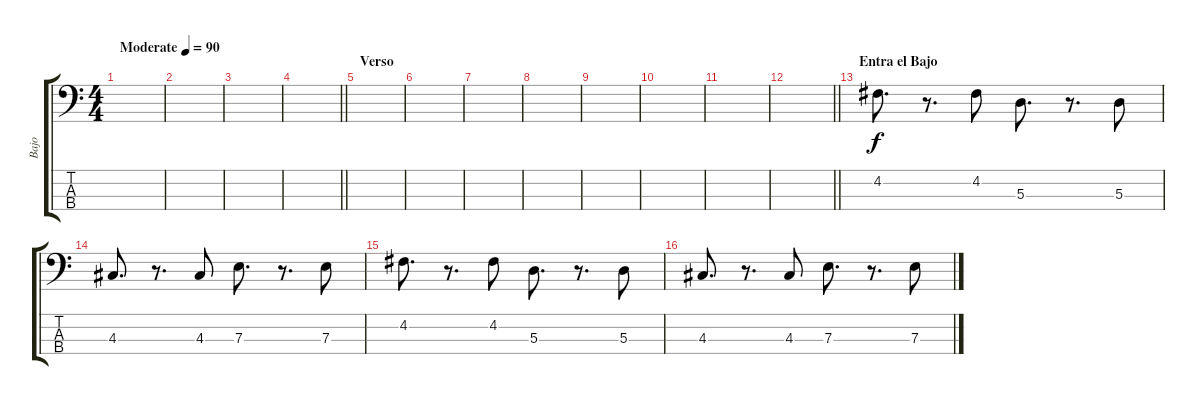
\track ("Bajo" "Bajo") {instrument electricbassfinger}
\staff {score tabs}
\tuning (G2 D2 A1 E1) {hide}
\ts (4 4)
\tempo (90 "Moderate")
\clef f4
\ks c
|
|
|
\barLineRight lightlight
|
\section ("" "Verso")
|
|
|
|
|
|
|
\barLineRight lightlight
|
\section ("" "Entra el Bajo")
4.2.8{d} r.8{d} 4.2.8 5.3.8{d} r.8{d} 5.3.8 |
4.3.8{d} r.8{d} 4.3.8 7.3.8{d} r.8{d} 7.3.8 |
4.2.8{d} r.8{d} 4.2.8 5.3.8{d} r.8{d} 5.3.8 |
4.3.8{d} r.8{d} 4.3.8 7.3.8{d} r.8{d} 7.3.8
